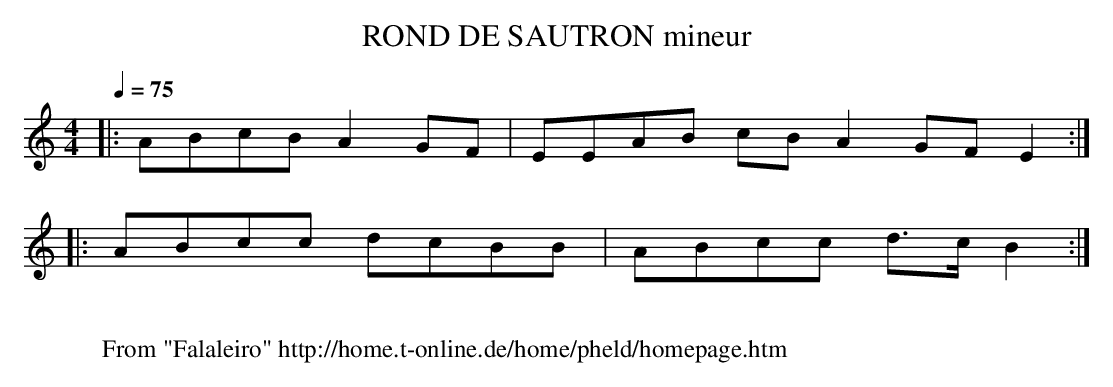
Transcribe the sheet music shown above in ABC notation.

X:1
T:ROND DE SAUTRON mineur
M:4/4
L:1/8
Q:1/4=75
K:C
|:ABcB A2GF|EEAB cBA2 GFE2:|
|:ABcc dcBB|ABcc d3/2c/2B2:|
W:
W: From "Falaleiro" http://home.t-online.de/home/pheld/homepage.htm
